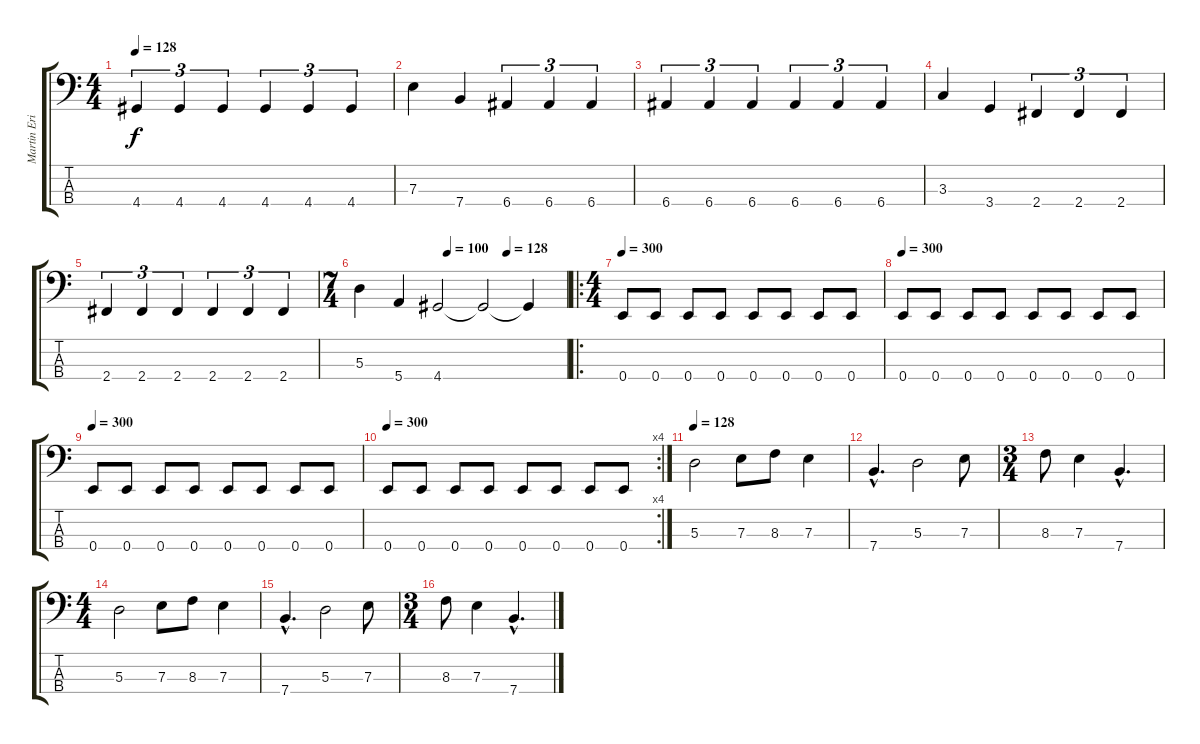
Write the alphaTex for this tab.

\track ("Martin Eric Ain (Bass)" "Martin Eri") {instrument electricbasspick}
\staff {score tabs}
\tuning (G2 D2 A1 E1) {hide}
\ts (4 4)
\tempo 128
\clef f4
\ks c
4.4.4{tu (3 2) dy f} 4.4.4{tu (3 2)} 4.4.4{tu (3 2)} 4.4.4{tu (3 2)} 4.4.4{tu (3 2)} 4.4.4{tu (3 2)} |
7.3.4 7.4.4 6.4.4{tu (3 2)} 6.4.4{tu (3 2)} 6.4.4{tu (3 2)} |
6.4.4{tu (3 2)} 6.4.4{tu (3 2)} 6.4.4{tu (3 2)} 6.4.4{tu (3 2)} 6.4.4{tu (3 2)} 6.4.4{tu (3 2)} |
3.3.4 3.4.4 2.4.4{tu (3 2)} 2.4.4{tu (3 2)} 2.4.4{tu (3 2)} |
2.4.4{tu (3 2)} 2.4.4{tu (3 2)} 2.4.4{tu (3 2)} 2.4.4{tu (3 2)} 2.4.4{tu (3 2)} 2.4.4{tu (3 2)} |
\ts (7 4)
\tempo (100 0.42857142857142855)
\tempo (128 0.7142857142857143)
5.3.4 5.4.4 4.4.2 4.4{t}.2 4.4{t}.4 |
\ro
\ts (4 4)
\tempo 300
0.4.8 0.4.8 0.4.8 0.4.8 0.4.8 0.4.8 0.4.8 0.4.8 |
\tempo 300
0.4.8 0.4.8 0.4.8 0.4.8 0.4.8 0.4.8 0.4.8 0.4.8 |
\tempo 300
0.4.8 0.4.8 0.4.8 0.4.8 0.4.8 0.4.8 0.4.8 0.4.8 |
\rc 4
\tempo 300
0.4.8 0.4.8 0.4.8 0.4.8 0.4.8 0.4.8 0.4.8 0.4.8 |
\tempo 128
5.3.2 7.3.8 8.3.8 7.3.4 |
7.4{hac}.4{d} 5.3.2 7.3.8 |
\ts (3 4)
8.3.8 7.3.4 7.4{hac}.4{d} |
\ts (4 4)
5.3.2 7.3.8 8.3.8 7.3.4 |
7.4{hac}.4{d} 5.3.2 7.3.8 |
\ts (3 4)
8.3.8 7.3.4 7.4{hac}.4{d}
